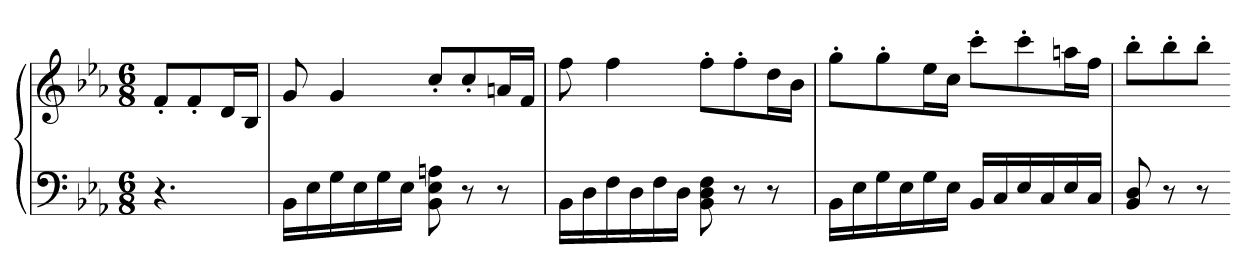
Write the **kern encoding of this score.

**kern	**kern
*part1	*part1
*staff2	*staff1
*clefF4	*clefG2
*k[b-e-a-]	*k[b-e-a-]
*M6/8	*M6/8
=	=
4.r	8f'L
.	8f'
.	16dL
.	16B-JJ
=77	=77
16BB-LL	8g
16E-	.
16G	4g
16E-	.
16G	.
16E-JJ	.
8BB- 8E- 8An	8cc'L
8r	8cc'
8r	16anL
.	16fJJ
=78	=78
16BB-LL	8ff
16D	.
16F	4ff
16D	.
16F	.
16DJJ	.
8BB- 8D 8F	8ff'L
8r	8ff'
8r	16ddL
.	16b-JJ
=79	=79
16BB-LL	8gg'L
16E-	.
16G	8gg'
16E-	.
16G	16ee-L
16E-JJ	16ccJJ
16BB-LL	8ccc'L
16C	.
16E-	8ccc'
16C	.
16E-	16aanL
16CJJ	16ffJJ
=80	=80
8BB- 8D	8bb-'L
8r	8bb-'
8r	8bb-'J
=-	=-
*-	*-
